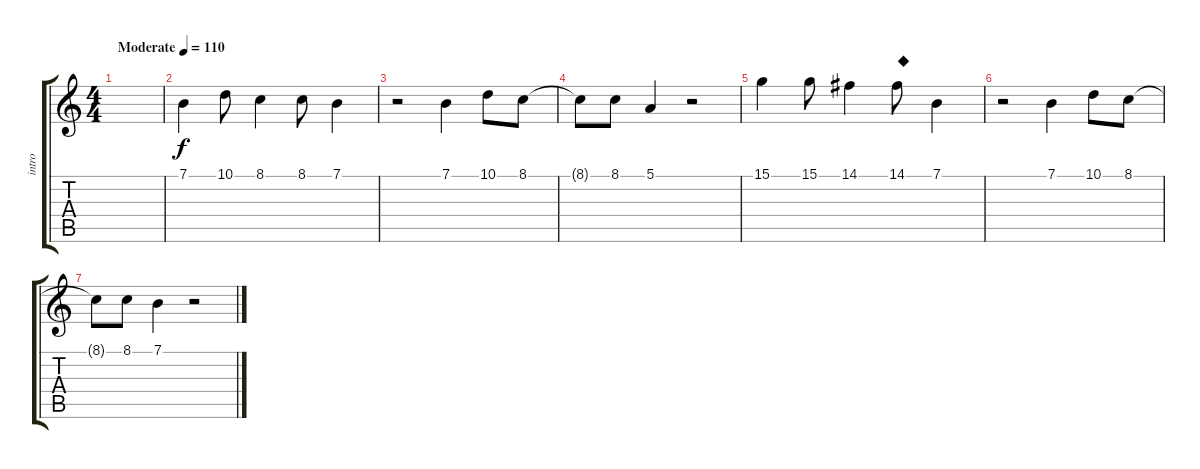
\track ("intro" "intro") {instrument sitar}
\staff {score tabs}
\tuning (E4 B3 G3 D3 A2 E2) {hide}
\ts (4 4)
\tempo (110 "Moderate")
\clef g2
\ks c
|
7.1.4 10.1.8 8.1.4 8.1.8 7.1.4 |
r.2 7.1.4 10.1.8 8.1.8 |
8.1{t}.8 8.1.8 5.1.4 r.2 |
15.1.4 15.1.8 14.1.4 14.1.8{txt "◆"} 7.1.4 |
r.2 7.1.4 10.1.8 8.1.8 |
8.1{t}.8 8.1.8 7.1.4 r.2
